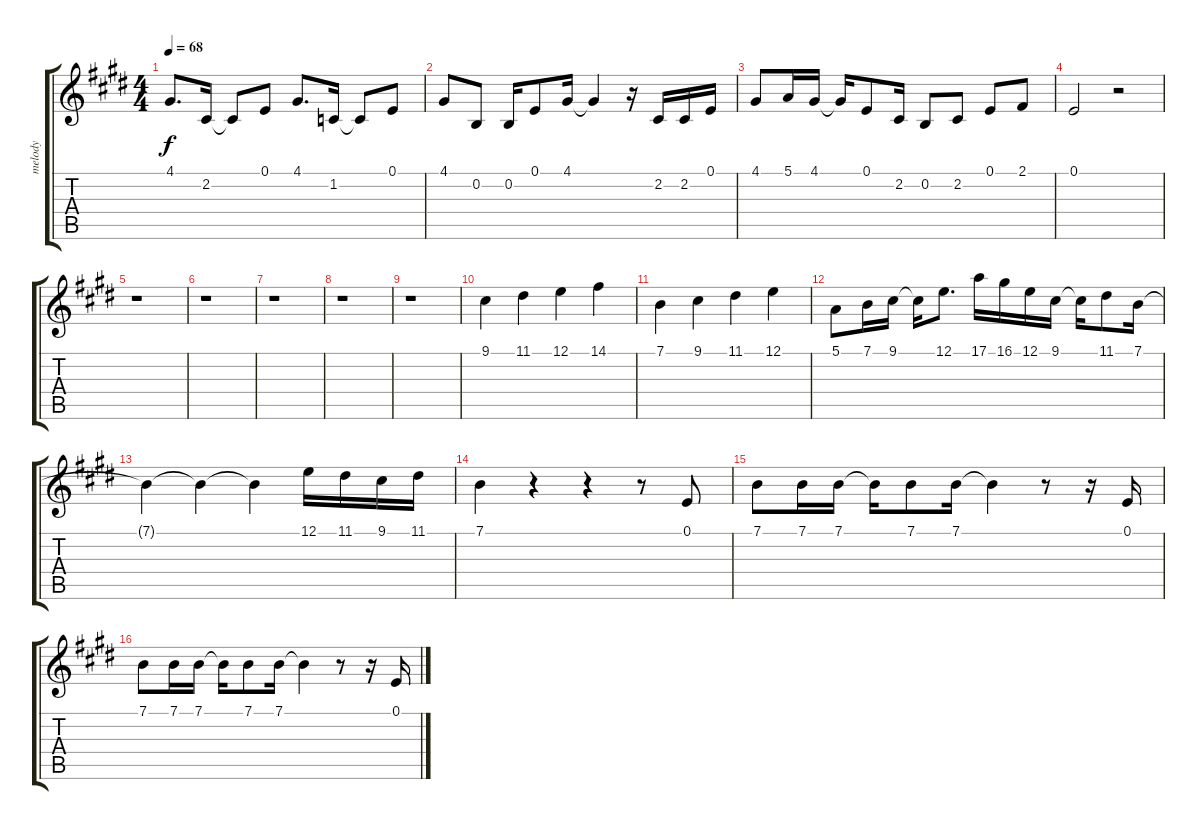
\track ("melody" "melody") {instrument flute}
\staff {score tabs}
\tuning (E4 B3 G3 D3 A2 E2) {hide}
\ts (4 4)
\tempo 68
\clef g2
\ks e
4.1.8{d dy f} 2.2.16 2.2{t}.8 0.1.8 4.1.8{d} 1.2.16 1.2{t}.8 0.1.8 |
4.1.8 0.2.8 0.2.16 0.1.8 4.1.16 4.1{t}.4 r.16 2.2.16 2.2.16 0.1.16 |
4.1.8 5.1.16 4.1.16 4.1{t}.16 0.1.8 2.2.16 0.2.8 2.2.8 0.1.8 2.1.8 |
0.1.2 r.2 |
r.1 |
r.1 |
r.1 |
r.1 |
r.1 |
9.1.4 11.1.4 12.1.4 14.1.4 |
7.1.4 9.1.4 11.1.4 12.1.4 |
5.1.8 7.1.16 9.1.16 9.1{t}.16 12.1.8{d} 17.1.16 16.1.16 12.1.16 9.1.16 9.1{t}.16 11.1.8 7.1.16 |
7.1{t}.4 7.1{t}.4 7.1{t}.4 12.1.16 11.1.16 9.1.16 11.1.16 |
7.1.4 r.4 r.4 r.8 0.1.8 |
7.1.8 7.1.16 7.1.16 7.1{t}.16 7.1.8 7.1.16 7.1{t}.4 r.8 r.16 0.1.16 |
7.1.8 7.1.16 7.1.16 7.1{t}.16 7.1.8 7.1.16 7.1{t}.4 r.8 r.16 0.1.16
